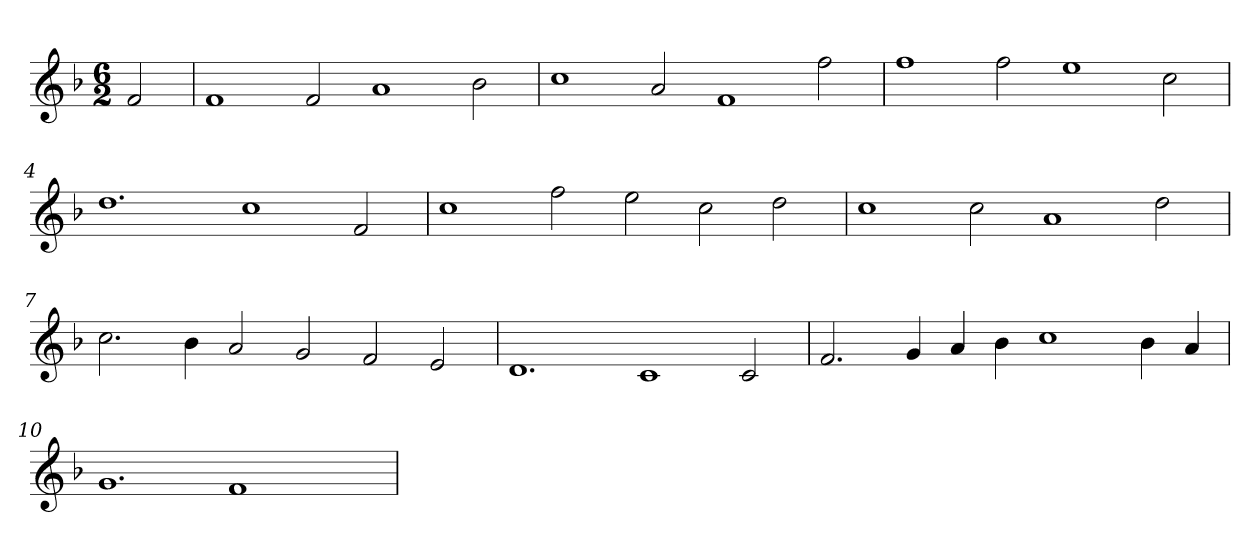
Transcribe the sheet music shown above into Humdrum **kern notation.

**kern
*part1
*staff1
*clefG2
*k[b-]
*F:
*M6/2
=
2f
=1
1f
2f
1a
2b-
=2
1cc
2a
1f
2ff
=3
1ff
2ff
1ee
2cc
=4
1.dd
1cc
2f
=5
1cc
2ff
2ee
2cc
2dd
=6
1cc
2cc
1a
2dd
=7
2.cc
4b-
2a
2g
2f
2e
=8
1.d
1c
2c
=9
2.f
4g
4a
4b-
1cc
4b-
4a
=10
1.g
1f
2ryy
=
*-
